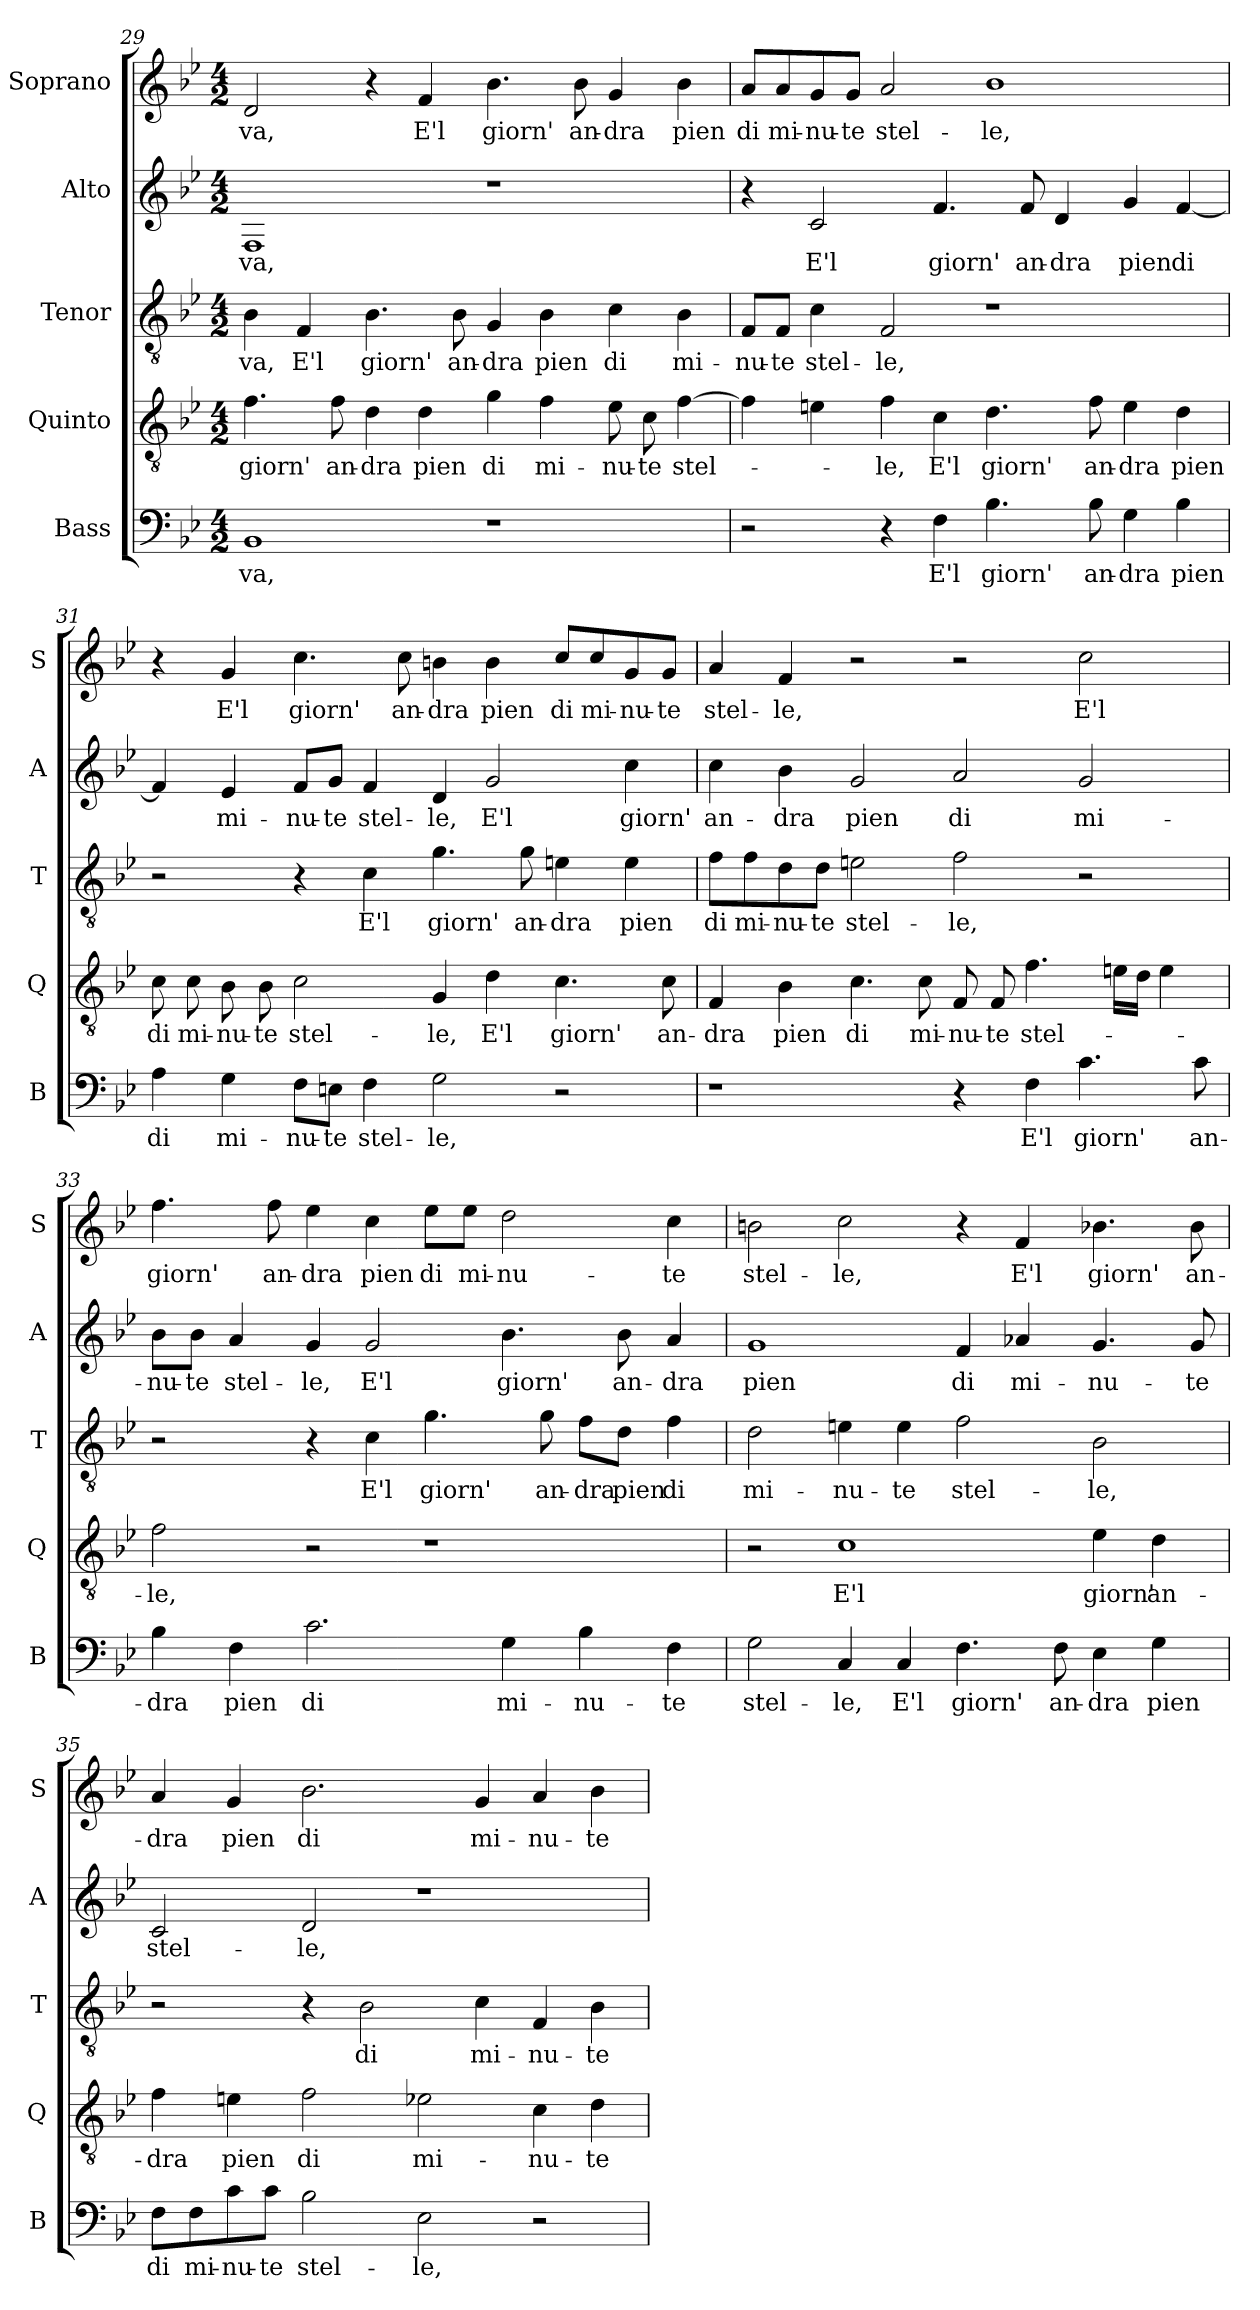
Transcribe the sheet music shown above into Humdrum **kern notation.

**kern	**text	**kern	**text	**kern	**text	**kern	**text	**kern	**text
*part5	*part5	*part4	*part4	*part3	*part3	*part2	*part2	*part1	*part1
*staff5	*staff5	*staff4	*staff4	*staff3	*staff3	*staff2	*staff2	*staff1	*staff1
*I"Bass	*	*I"Quinto	*	*I"Tenor	*	*I"Alto	*	*I"Soprano	*
*I'B	*	*I'Q	*	*I'T	*	*I'A	*	*I'S	*
*clefF4	*	*clefGv2	*	*clefGv2	*	*clefG2	*	*clefG2	*
*k[b-e-]	*	*k[b-e-]	*	*k[b-e-]	*	*k[b-e-]	*	*k[b-e-]	*
*B-:	*	*B-:	*	*B-:	*	*B-:	*	*B-:	*
*M4/2	*	*M4/2	*	*M4/2	*	*M4/2	*	*M4/2	*
=29	=29	=29	=29	=29	=29	=29	=29	=29	=29
!	!LO:LY:b	!	!LO:LY:b	!	!LO:LY:b	!	!LO:LY:b	!	!LO:LY:b
1BB-	-va,	4.f\	giorn'	4B-\	-va,	1F	-va,	2d/	-va,
!	!	!	!	!	!LO:LY:b	!	!	!	!
.	.	.	.	4F/	E'l	.	.	.	.
!	!	!	!LO:LY:b	!	!	!	!	!	!
.	.	8f\	an-	.	.	.	.	.	.
!	!	!	!LO:LY:b	!	!LO:LY:b	!	!	!	!
.	.	4d\	-dra	4.B-\	giorn'	.	.	4r	.
!	!	!	!LO:LY:b	!	!	!	!	!	!LO:LY:b
.	.	4d\	pien	.	.	.	.	4f/	E'l
!	!	!	!	!	!LO:LY:b	!	!	!	!
.	.	.	.	8B-\	an-	.	.	.	.
!	!	!	!LO:LY:b	!	!LO:LY:b	!	!	!	!LO:LY:b
1r	.	4g\	di	4G/	-dra	1r	.	4.b-\	giorn'
!	!	!	!LO:LY:b	!	!LO:LY:b	!	!	!	!
.	.	4f\	mi-	4B-\	pien	.	.	.	.
!	!	!	!	!	!	!	!	!	!LO:LY:b
.	.	.	.	.	.	.	.	8b-\	an-
!	!	!	!LO:LY:b	!	!LO:LY:b	!	!	!	!LO:LY:b
.	.	8e-\	-nu-	4c\	di	.	.	4g/	-dra
!	!	!	!LO:LY:b	!	!	!	!	!	!
.	.	8c\	-te	.	.	.	.	.	.
!	!	!	!LO:LY:b	!	!LO:LY:b	!	!	!	!LO:LY:b
.	.	[4f\	stel-	4B-\	mi-	.	.	4b-\	pien
!!LO:LB:g=z
=30	=30	=30	=30	=30	=30	=30	=30	=30	=30
!	!	!	!	!	!LO:LY:b	!	!	!	!LO:LY:b
2r	.	4f\]	.	8F/L	-nu-	4r	.	8a/L	di
!	!	!	!	!	!LO:LY:b	!	!	!	!LO:LY:b
.	.	.	.	8F/J	-te	.	.	8a/	mi-
!	!	!	!	!	!LO:LY:b	!	!LO:LY:b	!	!LO:LY:b
.	.	4en\	.	4c\	stel-	2c/	E'l	8g/	-nu-
!	!	!	!	!	!	!	!	!	!LO:LY:b
.	.	.	.	.	.	.	.	8g/J	-te
!	!	!	!LO:LY:b	!	!LO:LY:b	!	!	!	!LO:LY:b
4r	.	4f\	-le,	2F/	-le,	.	.	2a/	stel-
!	!LO:LY:b	!	!LO:LY:b	!	!	!	!LO:LY:b	!	!
4F\	E'l	4c\	E'l	.	.	4.f/	giorn'	.	.
!	!LO:LY:b	!	!LO:LY:b	!	!	!	!	!	!LO:LY:b
4.B-\	giorn'	4.d\	giorn'	1r	.	.	.	1b-	-le,
!	!	!	!	!	!	!	!LO:LY:b	!	!
.	.	.	.	.	.	8f/	an-	.	.
!	!	!	!	!	!	!	!LO:LY:b	!	!
.	.	.	.	.	.	4d/	-dra	.	.
!	!LO:LY:b	!	!LO:LY:b	!	!	!	!	!	!
8B-\	an-	8f\	an-	.	.	.	.	.	.
!	!LO:LY:b	!	!LO:LY:b	!	!	!	!LO:LY:b	!	!
4G\	-dra	4e\	-dra	.	.	4g/	pien	.	.
!	!LO:LY:b	!	!LO:LY:b	!	!	!	!LO:LY:b	!	!
4B-\	pien	4d\	pien	.	.	[4f/	di	.	.
=31	=31	=31	=31	=31	=31	=31	=31	=31	=31
!	!LO:LY:b	!	!LO:LY:b	!	!	!	!	!	!
4A\	di	8c\	di	2r	.	4f/]	.	4r	.
!	!	!	!LO:LY:b	!	!	!	!	!	!
.	.	8c\	mi-	.	.	.	.	.	.
!	!LO:LY:b	!	!LO:LY:b	!	!	!	!LO:LY:b	!	!LO:LY:b
4G\	mi-	8B-\	-nu-	.	.	4e-/	mi-	4g/	E'l
!	!	!	!LO:LY:b	!	!	!	!	!	!
.	.	8B-\	-te	.	.	.	.	.	.
!	!LO:LY:b	!	!LO:LY:b	!	!	!	!LO:LY:b	!	!LO:LY:b
8F\L	-nu-	2c\	stel-	4r	.	8f/L	-nu-	4.cc\	giorn'
!	!LO:LY:b	!	!	!	!	!	!LO:LY:b	!	!
8En\J	-te	.	.	.	.	8g/J	-te	.	.
!	!LO:LY:b	!	!	!	!LO:LY:b	!	!LO:LY:b	!	!
4F\	stel-	.	.	4c\	E'l	4f/	stel-	.	.
!	!	!	!	!	!	!	!	!	!LO:LY:b
.	.	.	.	.	.	.	.	8cc\	an-
!	!LO:LY:b	!	!LO:LY:b	!	!LO:LY:b	!	!LO:LY:b	!	!LO:LY:b
2G\	-le,	4G/	-le,	4.g\	giorn'	4d/	-le,	4bn\	-dra
!	!	!	!LO:LY:b	!	!	!	!LO:LY:b	!	!LO:LY:b
.	.	4d\	E'l	.	.	2g/	E'l	4b\	pien
!	!	!	!	!	!LO:LY:b	!	!	!	!
.	.	.	.	8g\	an-	.	.	.	.
!	!	!	!LO:LY:b	!	!LO:LY:b	!	!	!	!LO:LY:b
2r	.	4.c\	giorn'	4en\	-dra	.	.	8cc/L	di
!	!	!	!	!	!	!	!	!	!LO:LY:b
.	.	.	.	.	.	.	.	8cc/	mi-
!	!	!	!	!	!LO:LY:b	!	!LO:LY:b	!	!LO:LY:b
.	.	.	.	4e\	pien	4cc\	giorn'	8g/	-nu-
!	!	!	!LO:LY:b	!	!	!	!	!	!LO:LY:b
.	.	8c\	an-	.	.	.	.	8g/J	-te
!!LO:PB:g=z
=32	=32	=32	=32	=32	=32	=32	=32	=32	=32
!	!	!	!LO:LY:b	!	!LO:LY:b	!	!LO:LY:b	!	!LO:LY:b
1r	.	4F/	-dra	8f\L	di	4cc\	an-	4a/	stel-
!	!	!	!	!	!LO:LY:b	!	!	!	!
.	.	.	.	8f\	mi-	.	.	.	.
!	!	!	!LO:LY:b	!	!LO:LY:b	!	!LO:LY:b	!	!LO:LY:b
.	.	4B-\	pien	8d\	-nu-	4b-\	-dra	4f/	-le,
!	!	!	!	!	!LO:LY:b	!	!	!	!
.	.	.	.	8d\J	-te	.	.	.	.
!	!	!	!LO:LY:b	!	!LO:LY:b	!	!LO:LY:b	!	!
.	.	4.c\	di	2en\	stel-	2g/	pien	2r	.
!	!	!	!LO:LY:b	!	!	!	!	!	!
.	.	8c\	mi-	.	.	.	.	.	.
!	!	!	!LO:LY:b	!	!LO:LY:b	!	!LO:LY:b	!	!
4r	.	8F/	-nu-	2f\	-le,	2a/	di	2r	.
!	!	!	!LO:LY:b	!	!	!	!	!	!
.	.	8F/	-te	.	.	.	.	.	.
!	!LO:LY:b	!	!LO:LY:b	!	!	!	!	!	!
4F\	E'l	4.f\	stel-	.	.	.	.	.	.
!	!LO:LY:b	!	!	!	!	!	!LO:LY:b	!	!LO:LY:b
4.c\	giorn'	.	.	2r	.	2g/	mi-	2cc\	E'l
.	.	16en\LL	.	.	.	.	.	.	.
.	.	16d\JJ	.	.	.	.	.	.	.
.	.	4e\	.	.	.	.	.	.	.
!	!LO:LY:b	!	!	!	!	!	!	!	!
8c\	an-	.	.	.	.	.	.	.	.
=33	=33	=33	=33	=33	=33	=33	=33	=33	=33
!	!LO:LY:b	!	!LO:LY:b	!	!	!	!LO:LY:b	!	!LO:LY:b
4B-\	-dra	2f\	-le,	2r	.	8b-\L	-nu-	4.ff\	giorn'
!	!	!	!	!	!	!	!LO:LY:b	!	!
.	.	.	.	.	.	8b-\J	-te	.	.
!	!LO:LY:b	!	!	!	!	!	!LO:LY:b	!	!
4F\	pien	.	.	.	.	4a/	stel-	.	.
!	!	!	!	!	!	!	!	!	!LO:LY:b
.	.	.	.	.	.	.	.	8ff\	an-
!	!LO:LY:b	!	!	!	!	!	!LO:LY:b	!	!LO:LY:b
2.c\	di	2r	.	4r	.	4g/	-le,	4ee-\	-dra
!	!	!	!	!	!LO:LY:b	!	!LO:LY:b	!	!LO:LY:b
.	.	.	.	4c\	E'l	2g/	E'l	4cc\	pien
!	!	!	!	!	!LO:LY:b	!	!	!	!LO:LY:b
.	.	1r	.	4.g\	giorn'	.	.	8ee-\L	di
!	!	!	!	!	!	!	!	!	!LO:LY:b
.	.	.	.	.	.	.	.	8ee-\J	mi-
!	!LO:LY:b	!	!	!	!	!	!LO:LY:b	!	!LO:LY:b
4G\	mi-	.	.	.	.	4.b-\	giorn'	2dd\	-nu-
!	!	!	!	!	!LO:LY:b	!	!	!	!
.	.	.	.	8g\	an-	.	.	.	.
!	!LO:LY:b	!	!	!	!LO:LY:b	!	!	!	!
4B-\	-nu-	.	.	8f\L	-dra	.	.	.	.
!	!	!	!	!	!LO:LY:b	!	!LO:LY:b	!	!
.	.	.	.	8d\J	pien	8b-\	an-	.	.
!	!LO:LY:b	!	!	!	!LO:LY:b	!	!LO:LY:b	!	!LO:LY:b
4F\	-te	.	.	4f\	di	4a/	-dra	4cc\	-te
!!LO:LB:g=z
=34	=34	=34	=34	=34	=34	=34	=34	=34	=34
!	!LO:LY:b	!	!	!	!LO:LY:b	!	!LO:LY:b	!	!LO:LY:b
2G\	stel-	2r	.	2d\	mi-	1g	pien	2bn\	stel-
!	!LO:LY:b	!	!LO:LY:b	!	!LO:LY:b	!	!	!	!LO:LY:b
4C/	-le,	1c	E'l	4en\	-nu-	.	.	2cc\	-le,
!	!LO:LY:b	!	!	!	!LO:LY:b	!	!	!	!
4C/	E'l	.	.	4e\	-te	.	.	.	.
!	!LO:LY:b	!	!	!	!LO:LY:b	!	!LO:LY:b	!	!
4.F\	giorn'	.	.	2f\	stel-	4f/	di	4r	.
!	!	!	!	!	!	!	!LO:LY:b	!	!LO:LY:b
.	.	.	.	.	.	4a-X/	mi-	4f/	E'l
!	!LO:LY:b	!	!	!	!	!	!	!	!
8F\	an-	.	.	.	.	.	.	.	.
!	!LO:LY:b	!	!LO:LY:b	!	!LO:LY:b	!	!LO:LY:b	!	!LO:LY:b
4E-\	-dra	4e-\	giorn'	2B-\	-le,	4.g/	-nu-	4.b-X\	giorn'
!	!LO:LY:b	!	!LO:LY:b	!	!	!	!	!	!
4G\	pien	4d\	an-	.	.	.	.	.	.
!	!	!	!	!	!	!	!LO:LY:b	!	!LO:LY:b
.	.	.	.	.	.	8g/	-te	8b-\	an-
=35	=35	=35	=35	=35	=35	=35	=35	=35	=35
!	!LO:LY:b	!	!LO:LY:b	!	!	!	!LO:LY:b	!	!LO:LY:b
8F\L	di	4f\	-dra	2r	.	2c/	stel-	4a/	-dra
!	!LO:LY:b	!	!	!	!	!	!	!	!
8F\	mi-	.	.	.	.	.	.	.	.
!	!LO:LY:b	!	!LO:LY:b	!	!	!	!	!	!LO:LY:b
8c\	-nu-	4en\	pien	.	.	.	.	4g/	pien
!	!LO:LY:b	!	!	!	!	!	!	!	!
8c\J	-te	.	.	.	.	.	.	.	.
!	!LO:LY:b	!	!LO:LY:b	!	!	!	!LO:LY:b	!	!LO:LY:b
2B-\	stel-	2f\	di	4r	.	2d/	-le,	2.b-\	di
!	!	!	!	!	!LO:LY:b	!	!	!	!
.	.	.	.	2B-\	di	.	.	.	.
!	!LO:LY:b	!	!LO:LY:b	!	!	!	!	!	!
2E-\	-le,	2e-X\	mi-	.	.	1r	.	.	.
!	!	!	!	!	!LO:LY:b	!	!	!	!LO:LY:b
.	.	.	.	4c\	mi-	.	.	4g/	mi-
!	!	!	!LO:LY:b	!	!LO:LY:b	!	!	!	!LO:LY:b
2r	.	4c\	-nu-	4F/	-nu-	.	.	4a/	-nu-
!	!	!	!LO:LY:b	!	!LO:LY:b	!	!	!	!LO:LY:b
.	.	4d\	-te	4B-\	-te	.	.	4b-\	-te
=	=	=	=	=	=	=	=	=	=
*-	*-	*-	*-	*-	*-	*-	*-	*-	*-
